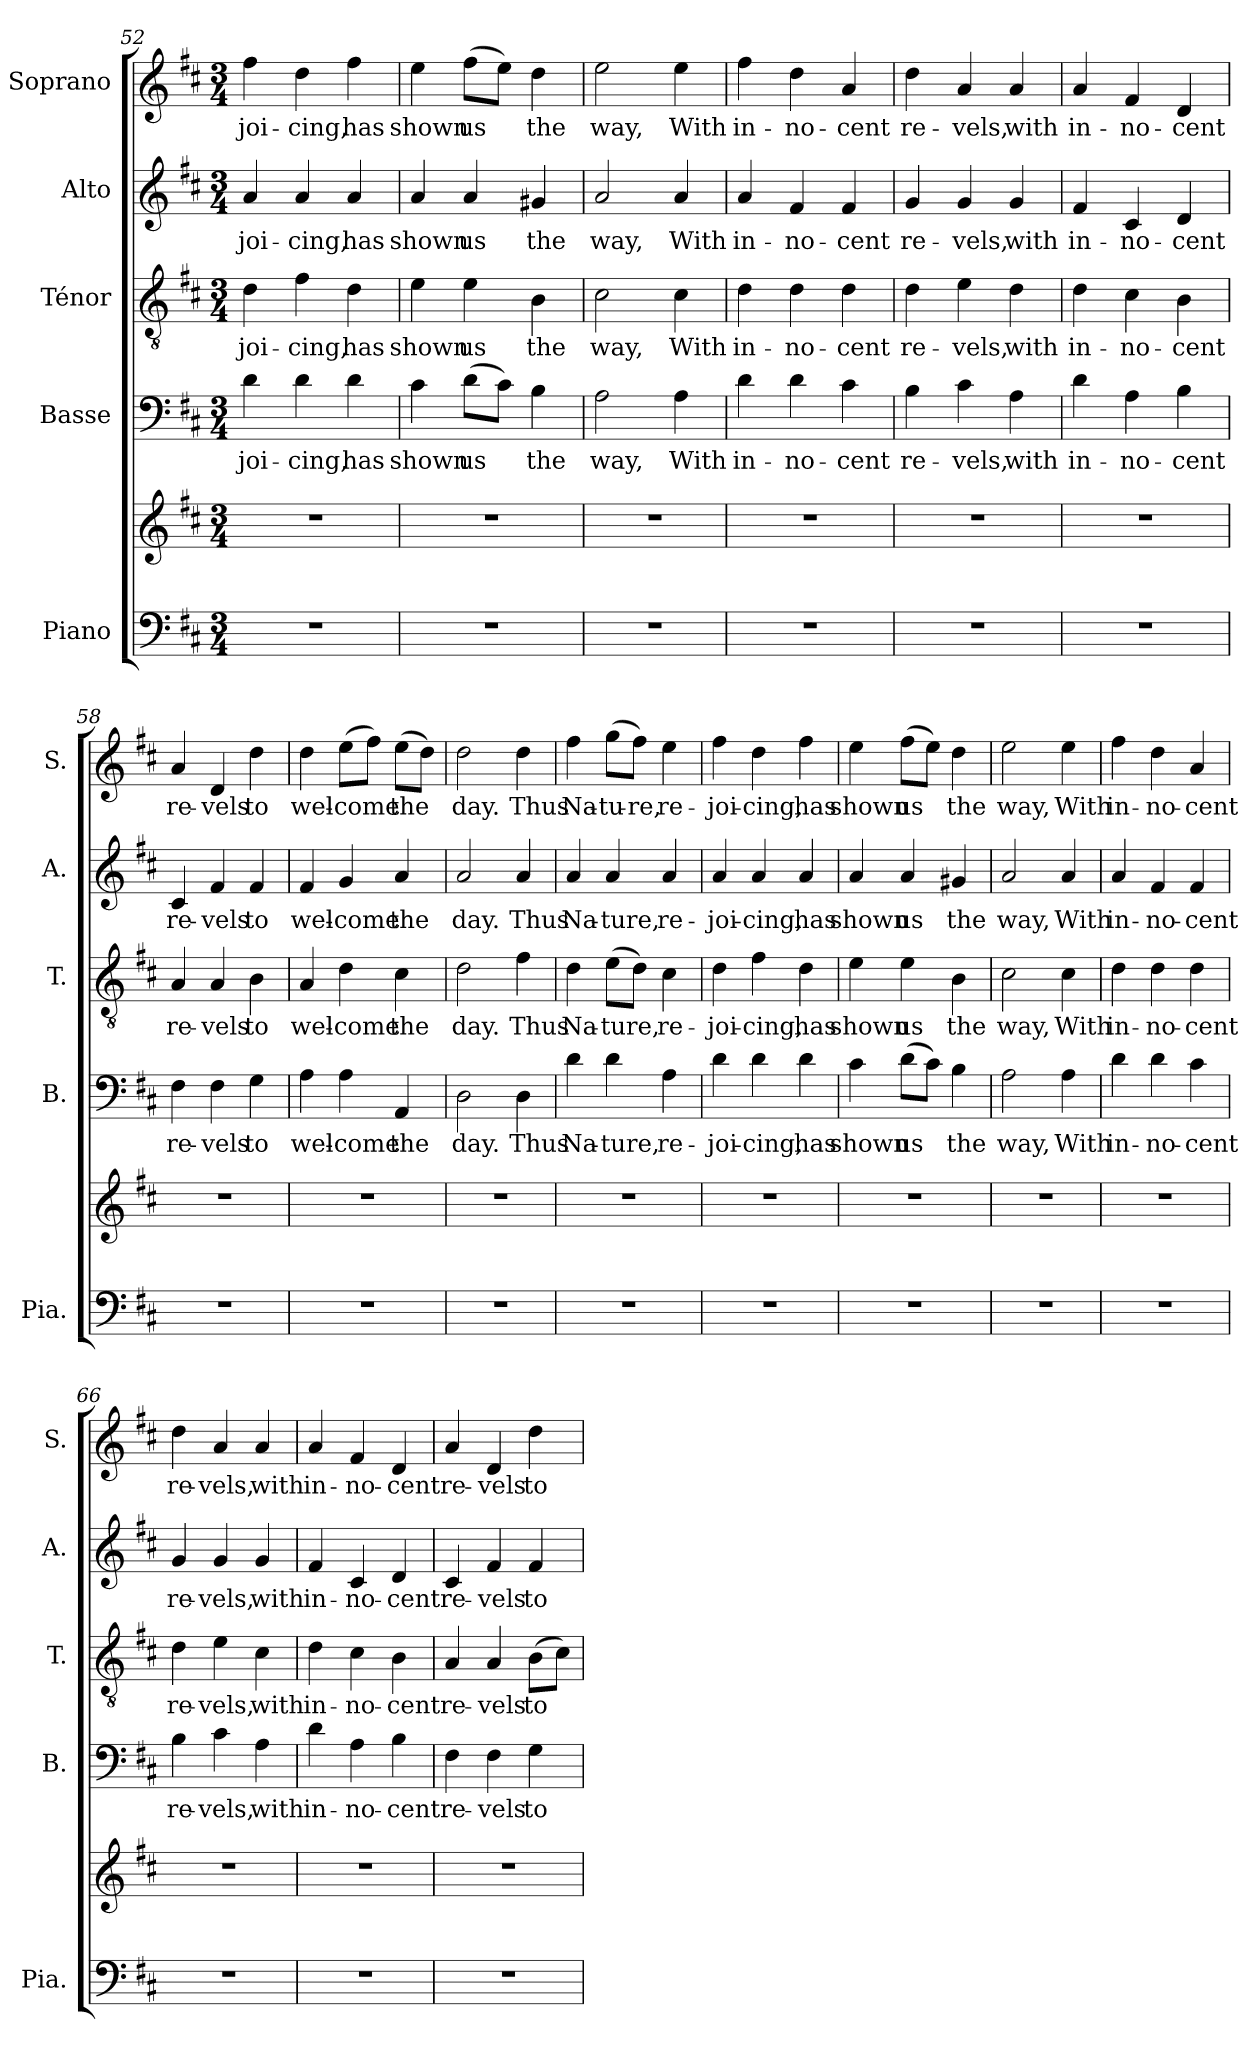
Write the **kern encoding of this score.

**kern	**kern	**kern	**text	**kern	**text	**kern	**text	**kern	**text
*part5	*part5	*part4	*part4	*part3	*part3	*part2	*part2	*part1	*part1
*staff6	*staff5	*staff4	*staff4	*staff3	*staff3	*staff2	*staff2	*staff1	*staff1
*I"Piano	*	*I"Basse	*	*I"Ténor	*	*I"Alto	*	*I"Soprano	*
*I'Pia.	*	*I'B.	*	*I'T.	*	*I'A.	*	*I'S.	*
*clefF4	*clefG2	*clefF4	*	*clefGv2	*	*clefG2	*	*clefG2	*
*k[f#c#]	*k[f#c#]	*k[f#c#]	*	*k[f#c#]	*	*k[f#c#]	*	*k[f#c#]	*
*M3/4	*M3/4	*M3/4	*	*M3/4	*	*M3/4	*	*M3/4	*
=52	=52	=52	=52	=52	=52	=52	=52	=52	=52
!	!	!	!LO:LY:b	!	!LO:LY:b	!	!LO:LY:b	!	!LO:LY:b
2.r	2.r	4d\	-joi-	4d\	-joi-	4a/	-joi-	4ff#\	-joi-
!	!	!	!LO:LY:b	!	!LO:LY:b	!	!LO:LY:b	!	!LO:LY:b
.	.	4d\	-cing,	4f#\	-cing,	4a/	-cing,	4dd\	-cing,
!	!	!	!LO:LY:b	!	!LO:LY:b	!	!LO:LY:b	!	!LO:LY:b
.	.	4d\	has	4d\	has	4a/	has	4ff#\	has
=53	=53	=53	=53	=53	=53	=53	=53	=53	=53
!	!	!	!LO:LY:b	!	!LO:LY:b	!	!LO:LY:b	!	!LO:LY:b
2.r	2.r	4c#\	shown	4e\	shown	4a/	shown	4ee\	shown
!	!	!	!LO:LY:b	!	!LO:LY:b	!	!LO:LY:b	!	!LO:LY:b
.	.	(8d\L	us	4e\	us	4a/	us	(8ff#\L	us
.	.	8c#\J)	.	.	.	.	.	8ee\J)	.
!	!	!	!LO:LY:b	!	!LO:LY:b	!	!LO:LY:b	!	!LO:LY:b
.	.	4B\	the	4B\	the	4g#X/	the	4dd\	the
!!LO:LB:g=z
=54	=54	=54	=54	=54	=54	=54	=54	=54	=54
!	!	!	!LO:LY:b	!	!LO:LY:b	!	!LO:LY:b	!	!LO:LY:b
2.r	2.r	2A\	way,	2c#\	way,	2a/	way,	2ee\	way,
!	!	!	!LO:LY:b	!	!LO:LY:b	!	!LO:LY:b	!	!LO:LY:b
.	.	4A\	With	4c#\	With	4a/	With	4ee\	With
=55	=55	=55	=55	=55	=55	=55	=55	=55	=55
!	!	!	!LO:LY:b	!	!LO:LY:b	!	!LO:LY:b	!	!LO:LY:b
2.r	2.r	4d\	in-	4d\	in-	4a/	in-	4ff#\	in-
!	!	!	!LO:LY:b	!	!LO:LY:b	!	!LO:LY:b	!	!LO:LY:b
.	.	4d\	-no-	4d\	-no-	4f#/	-no-	4dd\	-no-
!	!	!	!LO:LY:b	!	!LO:LY:b	!	!LO:LY:b	!	!LO:LY:b
.	.	4c#\	-cent	4d\	-cent	4f#/	-cent	4a/	-cent
=56	=56	=56	=56	=56	=56	=56	=56	=56	=56
!	!	!	!LO:LY:b	!	!LO:LY:b	!	!LO:LY:b	!	!LO:LY:b
2.r	2.r	4B\	re-	4d\	re-	4g/	re-	4dd\	re-
!	!	!	!LO:LY:b	!	!LO:LY:b	!	!LO:LY:b	!	!LO:LY:b
.	.	4c#\	-vels,	4e\	-vels,	4g/	-vels,	4a/	-vels,
!	!	!	!LO:LY:b	!	!LO:LY:b	!	!LO:LY:b	!	!LO:LY:b
.	.	4A\	with	4d\	with	4g/	with	4a/	with
=57	=57	=57	=57	=57	=57	=57	=57	=57	=57
!	!	!	!LO:LY:b	!	!LO:LY:b	!	!LO:LY:b	!	!LO:LY:b
2.r	2.r	4d\	in-	4d\	in-	4f#/	in-	4a/	in-
!	!	!	!LO:LY:b	!	!LO:LY:b	!	!LO:LY:b	!	!LO:LY:b
.	.	4A\	-no-	4c#\	-no-	4c#/	-no-	4f#/	-no-
!	!	!	!LO:LY:b	!	!LO:LY:b	!	!LO:LY:b	!	!LO:LY:b
.	.	4B\	-cent	4B\	-cent	4d/	-cent	4d/	-cent
=58	=58	=58	=58	=58	=58	=58	=58	=58	=58
!	!	!	!LO:LY:b	!	!LO:LY:b	!	!LO:LY:b	!	!LO:LY:b
2.r	2.r	4F#\	re-	4A/	re-	4c#/	re-	4a/	re-
!	!	!	!LO:LY:b	!	!LO:LY:b	!	!LO:LY:b	!	!LO:LY:b
.	.	4F#\	-vels	4A/	-vels	4f#/	-vels	4d/	-vels
!	!	!	!LO:LY:b	!	!LO:LY:b	!	!LO:LY:b	!	!LO:LY:b
.	.	4G\	to	4B\	to	4f#/	to	4dd\	to
=59	=59	=59	=59	=59	=59	=59	=59	=59	=59
!	!	!	!LO:LY:b	!	!LO:LY:b	!	!LO:LY:b	!	!LO:LY:b
2.r	2.r	4A\	wel-	4A/	wel-	4f#/	wel-	4dd\	wel-
!	!	!	!LO:LY:b	!	!LO:LY:b	!	!LO:LY:b	!	!LO:LY:b
.	.	4A\	-come	4d\	-come	4g/	-come	(8ee\L	-come
.	.	.	.	.	.	.	.	8ff#\J)	.
!	!	!	!LO:LY:b	!	!LO:LY:b	!	!LO:LY:b	!	!LO:LY:b
.	.	4AA/	the	4c#\	the	4a/	the	(8ee\L	the
.	.	.	.	.	.	.	.	8dd\J)	.
=60	=60	=60	=60	=60	=60	=60	=60	=60	=60
!	!	!	!LO:LY:b	!	!LO:LY:b	!	!LO:LY:b	!	!LO:LY:b
2.r	2.r	2D\	day.	2d\	day.	2a/	day.	2dd\	day.
!	!	!	!LO:LY:b	!	!LO:LY:b	!	!LO:LY:b	!	!LO:LY:b
.	.	4D\	Thus	4f#\	Thus	4a/	Thus	4dd\	Thus
=61	=61	=61	=61	=61	=61	=61	=61	=61	=61
!	!	!	!LO:LY:b	!	!LO:LY:b	!	!LO:LY:b	!	!LO:LY:b
2.r	2.r	4d\	Na-	4d\	Na-	4a/	Na-	4ff#\	Na-
!	!	!	!LO:LY:b	!	!LO:LY:b	!	!LO:LY:b	!	!LO:LY:b
.	.	4d\	-ture,	(8e\L	-ture,	4a/	-ture,	(8gg\L	-tu-
!	!	!	!	!	!	!	!	!	!LO:LY:b
.	.	.	.	8d\J)	.	.	.	8ff#\J)	-re,
!	!	!	!LO:LY:b	!	!LO:LY:b	!	!LO:LY:b	!	!LO:LY:b
.	.	4A\	re-	4c#\	re-	4a/	re-	4ee\	re-
!!LO:LB:g=z
=62	=62	=62	=62	=62	=62	=62	=62	=62	=62
!	!	!	!LO:LY:b	!	!LO:LY:b	!	!LO:LY:b	!	!LO:LY:b
2.r	2.r	4d\	-joi-	4d\	-joi-	4a/	-joi-	4ff#\	-joi-
!	!	!	!LO:LY:b	!	!LO:LY:b	!	!LO:LY:b	!	!LO:LY:b
.	.	4d\	-cing,	4f#\	-cing,	4a/	-cing,	4dd\	-cing,
!	!	!	!LO:LY:b	!	!LO:LY:b	!	!LO:LY:b	!	!LO:LY:b
.	.	4d\	has	4d\	has	4a/	has	4ff#\	has
=63	=63	=63	=63	=63	=63	=63	=63	=63	=63
!	!	!	!LO:LY:b	!	!LO:LY:b	!	!LO:LY:b	!	!LO:LY:b
2.r	2.r	4c#\	shown	4e\	shown	4a/	shown	4ee\	shown
!	!	!	!LO:LY:b	!	!LO:LY:b	!	!LO:LY:b	!	!LO:LY:b
.	.	(8d\L	us	4e\	us	4a/	us	(8ff#\L	us
.	.	8c#\J)	.	.	.	.	.	8ee\J)	.
!	!	!	!LO:LY:b	!	!LO:LY:b	!	!LO:LY:b	!	!LO:LY:b
.	.	4B\	the	4B\	the	4g#X/	the	4dd\	the
=64	=64	=64	=64	=64	=64	=64	=64	=64	=64
!	!	!	!LO:LY:b	!	!LO:LY:b	!	!LO:LY:b	!	!LO:LY:b
2.r	2.r	2A\	way,	2c#\	way,	2a/	way,	2ee\	way,
!	!	!	!LO:LY:b	!	!LO:LY:b	!	!LO:LY:b	!	!LO:LY:b
.	.	4A\	With	4c#\	With	4a/	With	4ee\	With
=65	=65	=65	=65	=65	=65	=65	=65	=65	=65
!	!	!	!LO:LY:b	!	!LO:LY:b	!	!LO:LY:b	!	!LO:LY:b
2.r	2.r	4d\	in-	4d\	in-	4a/	in-	4ff#\	in-
!	!	!	!LO:LY:b	!	!LO:LY:b	!	!LO:LY:b	!	!LO:LY:b
.	.	4d\	-no-	4d\	-no-	4f#/	-no-	4dd\	-no-
!	!	!	!LO:LY:b	!	!LO:LY:b	!	!LO:LY:b	!	!LO:LY:b
.	.	4c#\	-cent	4d\	-cent	4f#/	-cent	4a/	-cent
=66	=66	=66	=66	=66	=66	=66	=66	=66	=66
!	!	!	!LO:LY:b	!	!LO:LY:b	!	!LO:LY:b	!	!LO:LY:b
2.r	2.r	4B\	re-	4d\	re-	4g/	re-	4dd\	re-
!	!	!	!LO:LY:b	!	!LO:LY:b	!	!LO:LY:b	!	!LO:LY:b
.	.	4c#\	-vels,	4e\	-vels,	4g/	-vels,	4a/	-vels,
!	!	!	!LO:LY:b	!	!LO:LY:b	!	!LO:LY:b	!	!LO:LY:b
.	.	4A\	with	4c#\	with	4g/	with	4a/	with
=67	=67	=67	=67	=67	=67	=67	=67	=67	=67
!	!	!	!LO:LY:b	!	!LO:LY:b	!	!LO:LY:b	!	!LO:LY:b
2.r	2.r	4d\	in-	4d\	in-	4f#/	in-	4a/	in-
!	!	!	!LO:LY:b	!	!LO:LY:b	!	!LO:LY:b	!	!LO:LY:b
.	.	4A\	-no-	4c#\	-no-	4c#/	-no-	4f#/	-no-
!	!	!	!LO:LY:b	!	!LO:LY:b	!	!LO:LY:b	!	!LO:LY:b
.	.	4B\	-cent	4B\	-cent	4d/	-cent	4d/	-cent
=68	=68	=68	=68	=68	=68	=68	=68	=68	=68
!	!	!	!LO:LY:b	!	!LO:LY:b	!	!LO:LY:b	!	!LO:LY:b
2.r	2.r	4F#\	re-	4A/	re-	4c#/	re-	4a/	re-
!	!	!	!LO:LY:b	!	!LO:LY:b	!	!LO:LY:b	!	!LO:LY:b
.	.	4F#\	-vels	4A/	-vels	4f#/	-vels	4d/	-vels
!	!	!	!LO:LY:b	!	!LO:LY:b	!	!LO:LY:b	!	!LO:LY:b
.	.	4G\	to	(8B\L	to	4f#/	to	4dd\	to
.	.	.	.	8c#\J)	.	.	.	.	.
=	=	=	=	=	=	=	=	=	=
*-	*-	*-	*-	*-	*-	*-	*-	*-	*-
